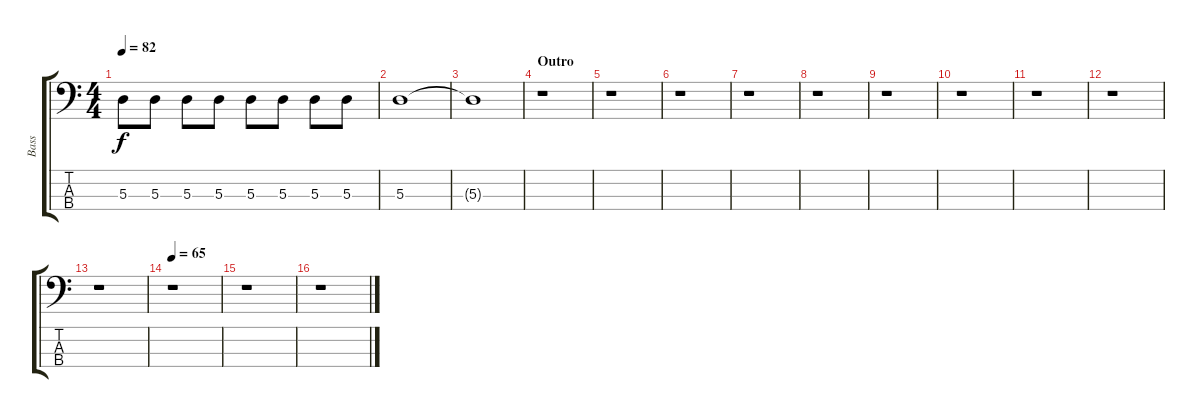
\track ("Bass" "Bass") {instrument electricbasspick}
\staff {score tabs}
\tuning (G2 D2 A1 E1) {hide}
\ts (4 4)
\tempo 82
\clef f4
\ks c
5.3.8{dy f} 5.3.8 5.3.8 5.3.8 5.3.8 5.3.8 5.3.8 5.3.8 |
5.3.1 |
5.3{t}.1 |
\section ("" "Outro")
r.1 |
r.1 |
r.1 |
r.1 |
r.1 |
r.1 |
r.1 |
r.1 |
r.1 |
r.1 |
\tempo 65
r.1 |
r.1 |
r.1
